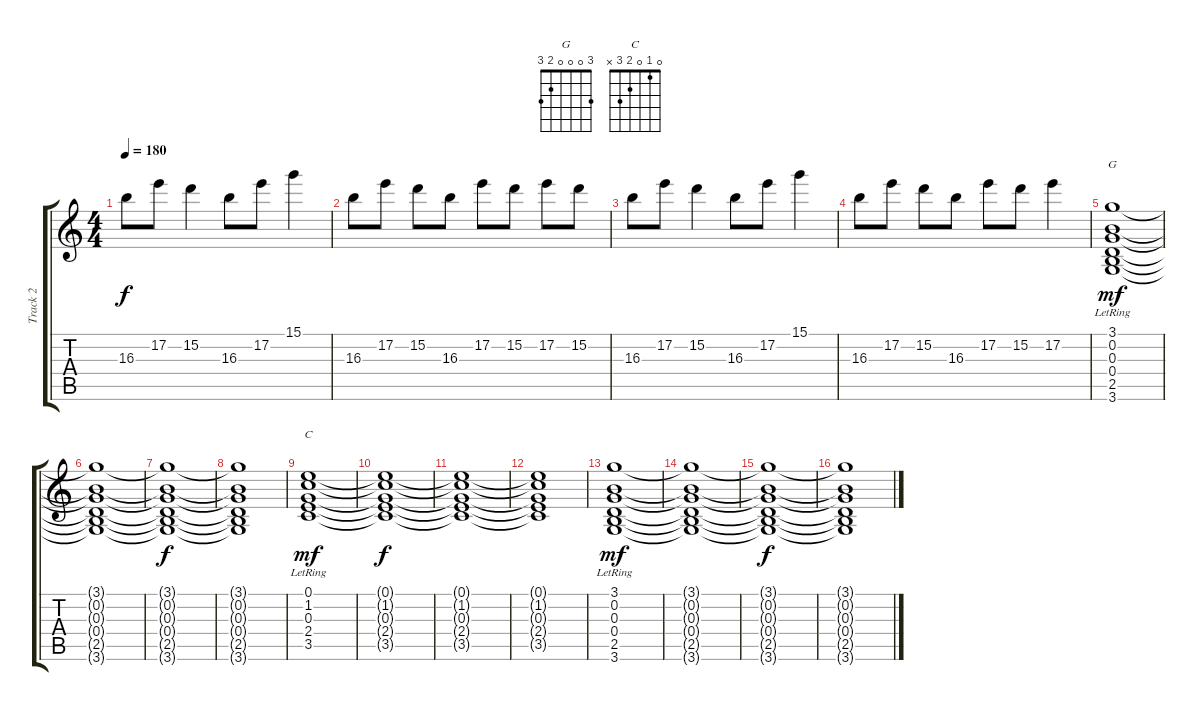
\track ("Track 2" "Track 2") {instrument distortionguitar}
\staff {score tabs}
\tuning (E4 B3 G3 D3 A2 E2) {hide}
\chord ("G" 3 0 0 0 2 3)
\chord ("C" 0 1 0 2 3 x)
\ts (4 4)
\tempo 180
\clef g2
\ks c
16.3.8{dy f} 17.2.8 15.2.4 16.3.8 17.2.8 15.1.4 |
16.3.8 17.2.8 15.2.8 16.3.8 17.2.8 15.2.8 17.2.8 15.2.8 |
16.3.8 17.2.8 15.2.4 16.3.8 17.2.8 15.1.4 |
16.3.8 17.2.8 15.2.8 16.3.8 17.2.8 15.2.8 17.2.4 |
(3.1{lr} 0.2{lr} 0.3{lr} 0.4{lr} 2.5{lr} 3.6{lr}).1{ch "G" dy mf} |
(3.1{t} 0.2{t} 0.3{t} 0.4{t} 2.5{t} 3.6{t}).1 |
(3.1{t} 0.2{t} 0.3{t} 0.4{t} 2.5{t} 3.6{t}).1{dy f} |
(3.1{t} 0.2{t} 0.3{t} 0.4{t} 2.5{t} 3.6{t}).1 |
(0.1{lr} 1.2{lr} 0.3{lr} 2.4{lr} 3.5{lr}).1{ch "C" dy mf} |
(0.1{t} 1.2{t} 0.3{t} 2.4{t} 3.5{t}).1{dy f} |
(0.1{t} 1.2{t} 0.3{t} 2.4{t} 3.5{t}).1 |
(0.1{t} 1.2{t} 0.3{t} 2.4{t} 3.5{t}).1 |
(3.1{lr} 0.2{lr} 0.3{lr} 0.4{lr} 2.5{lr} 3.6{lr}).1{dy mf} |
(3.1{t} 0.2{t} 0.3{t} 0.4{t} 2.5{t} 3.6{t}).1 |
(3.1{t} 0.2{t} 0.3{t} 0.4{t} 2.5{t} 3.6{t}).1{dy f} |
(3.1{t} 0.2{t} 0.3{t} 0.4{t} 2.5{t} 3.6{t}).1
